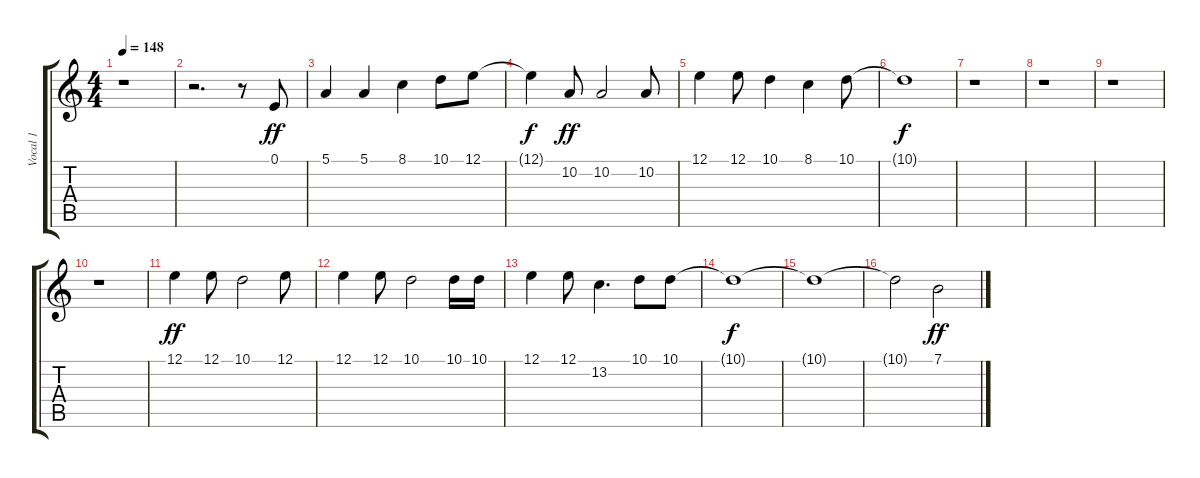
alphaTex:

\track ("Vocal 1" "Vocal 1") {instrument flute}
\staff {score tabs}
\tuning (E4 B3 G3 D3 A2 E2) {hide}
\ts (4 4)
\tempo 148
\clef g2
\ks c
r.1{dy f} |
r.2{d} r.8 0.1.8{dy ff} |
5.1.4 5.1.4 8.1.4 10.1.8 12.1.8 |
12.1{t}.4{dy f} 10.2.8{dy ff} 10.2.2 10.2.8 |
12.1.4 12.1.8 10.1.4 8.1.4 10.1.8 |
10.1{t}.1{dy f} |
r.1 |
r.1 |
r.1 |
r.1 |
12.1.4{dy ff} 12.1.8 10.1.2 12.1.8 |
12.1.4 12.1.8 10.1.2 10.1.16 10.1.16 |
12.1.4 12.1.8 13.2.4{d} 10.1.8 10.1.8 |
10.1{t}.1{dy f} |
10.1{t}.1 |
10.1{t}.2 7.1.2{dy ff}
